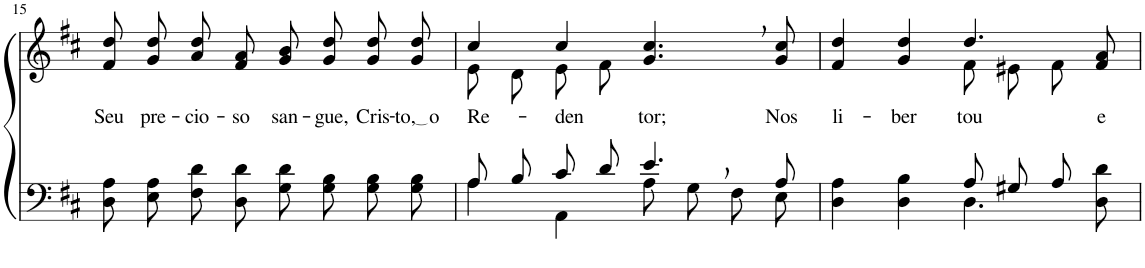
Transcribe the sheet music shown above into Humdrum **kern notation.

**kern	**kern	**text
*part2	*part1	*part1
*staff2	*staff1	*staff1
*I"Parte III e IV	*I"Parte I e II	*
!!LO:PB:g=z
*clefF4	*clefG2	*
*k[f#c#]	*k[f#c#]	*
*M4/4	*M4/4	*
=15	=15	=15
!	!	!LO:LY:b
8D\ 8A\L	8f#/ 8dd/L	Seu
!	!	!LO:LY:b
8E\ 8A\J	8g/ 8dd/J	pre-
!	!	!LO:LY:b
8F#\ 8d\L	8a/ 8dd/L	-cio-
!	!	!LO:LY:b
8D\ 8d\J	8f#/ 8a/J	-so
!	!	!LO:LY:b
8G\ 8d\L	8g\ 8b\L	san-
!	!	!LO:LY:b
8G\ 8B\J	8g\ 8dd\J	-gue,
!	!	!LO:LY:b
8G\ 8B\L	8g\ 8dd\L	Cris-
!	!	!LO:LY:b
8G\ 8B\J	8g\ 8dd\J	to, o
=16	=16	=16
*^	*^	*
!	!	!	!	!LO:LY:b
8A/L	4A\	4cc#/	8e\L	Re-
8B/J	.	.	8d\J	.
!	!	!	!	!LO:LY:b
8c#/L	4AA\	4cc#/	8e\L	-den-
8d/J	.	.	8f#\J	.
!	!	!	!	!LO:LY:b
4.e,/	8A\L	4.g/, 4.cc#/,	2ryy	-tor;
.	8G\J	.	.	.
.	8F#\L	.	.	.
!	!	!	!	!LO:LY:b
8A/	8E\J	8g/ 8cc#/	.	Nos
=17	=17	=17	=17	=17
!	!	!	!	!LO:LY:b
2ryy	4D\ 4A\	4f#/ 4dd/	2ryy	li-
!	!	!	!	!LO:LY:b
.	4D\ 4B\	4g/ 4dd/	.	-ber-
!	!	!	!	!LO:LY:b
8A/L	4.D\	4.dd/	8f#\	-tou
8G#X/J	.	.	8e#X\L	.
8A/	.	.	8f#\J	.
!	!	!	!	!LO:LY:b
8ryy	8D\ 8d\	8f#/ 8a/	8ryy	e
*v	*v	*	*	*
*	*v	*v	*
=	=	=
*-	*-	*-
